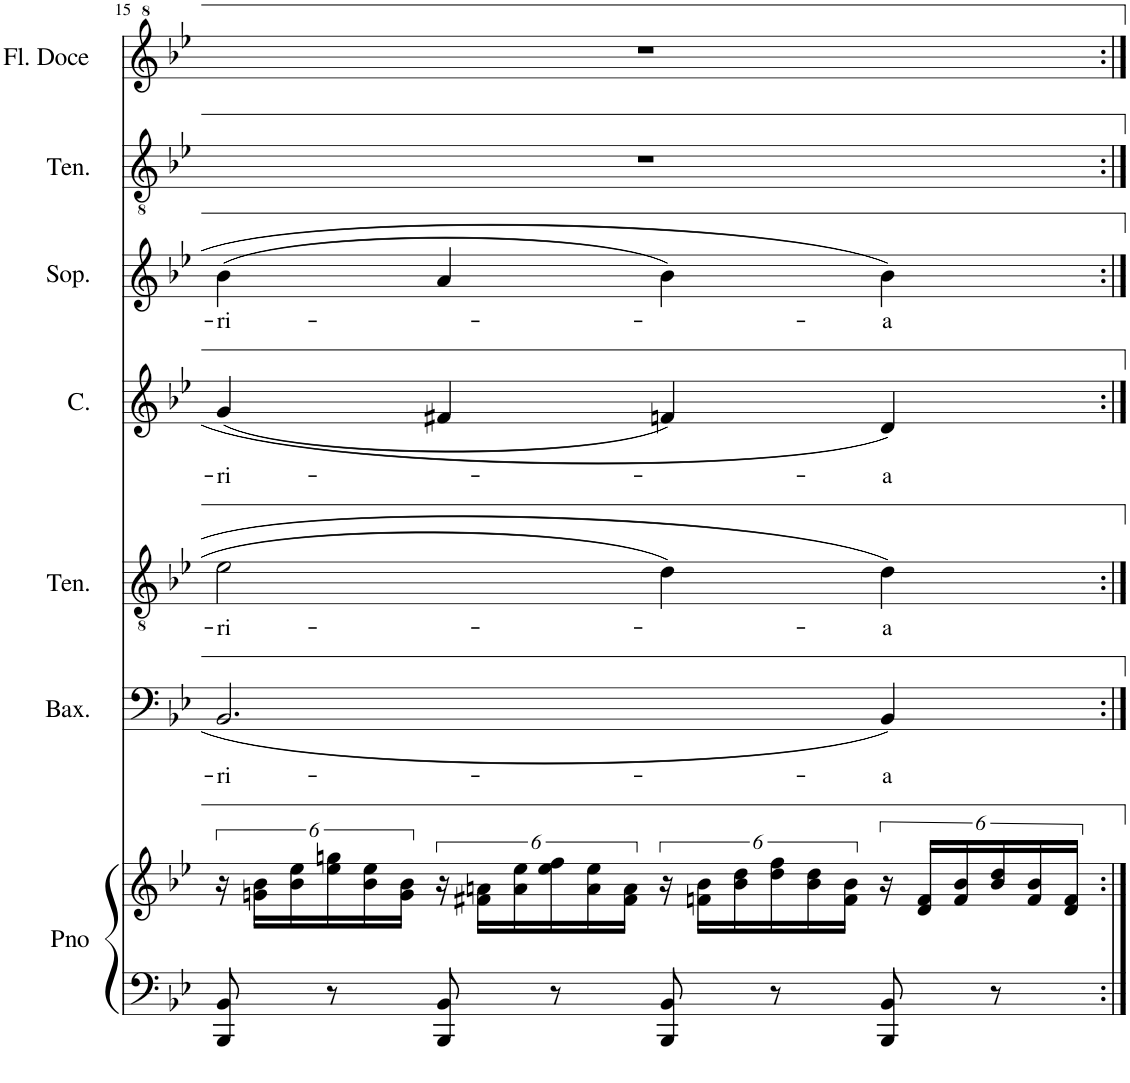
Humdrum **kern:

**kern	**kern	**kern	**text	**kern	**text	**kern	**text	**kern	**text	**kern	**kern
*part7	*part7	*part6	*part6	*part5	*part5	*part4	*part4	*part3	*part3	*part2	*part1
*staff8	*staff7	*staff6	*staff6	*staff5	*staff5	*staff4	*staff4	*staff3	*staff3	*staff2	*staff1
*I"Piano	*	*I"Baixo	*	*I"Tenor	*	*I"Contralto	*	*I"Soprano	*	*I"Tenor	*I"Flauta Doce
*I'Pno	*	*I'Bax.	*	*I'Ten.	*	*I'C.	*	*I'Sop.	*	*I'Ten.	*I'Fl. Doce
!!LO:PB:g=z
*clefF4	*clefG2	*clefF4	*	*clefGv2	*	*clefG2	*	*clefG2	*	*clefGv2	*clefG^2
*k[b-e-]	*k[b-e-]	*k[b-e-]	*	*k[b-e-]	*	*k[b-e-]	*	*k[b-e-]	*	*k[b-e-]	*k[b-e-]
*M4/4	*M4/4	*M4/4	*	*M4/4	*	*M4/4	*	*M4/4	*	*M4/4	*M4/4
*met(c)	*met(c)	*met(c)	*	*met(c)	*	*met(c)	*	*met(c)	*	*met(c)	*met(c)
=15	=15	=15	=15	=15	=15	=15	=15	=15	=15	=15	=15
!	!	!	!LO:LY:b	!	!LO:LY:b	!	!LO:LY:b	!	!LO:LY:b	!	!
8BBB-/ 8BB-/	24r	2.BB-/	-ri-	2e-\	-ri-	(4g/	-ri-	(4b-\	-ri-	1r	1r
.	24gn\ 24b-\LL	.	.	.	.	.	.	.	.	.	.
.	24b-\ 24ee-\	.	.	.	.	.	.	.	.	.	.
8r	24ee-\ 24ggn\	.	.	.	.	.	.	.	.	.	.
.	24b-\ 24ee-\	.	.	.	.	.	.	.	.	.	.
.	24g\ 24b-\JJ	.	.	.	.	.	.	.	.	.	.
8BBB-/ 8BB-/	24r	.	.	.	.	4f#X/	.	4a/	.	.	.
.	24f#X\ 24an\LL	.	.	.	.	.	.	.	.	.	.
.	24a\ 24ee-\	.	.	.	.	.	.	.	.	.	.
8r	24ee-\ 24ff\	.	.	.	.	.	.	.	.	.	.
.	24a\ 24ee-\	.	.	.	.	.	.	.	.	.	.
.	24f#\ 24a\JJ	.	.	.	.	.	.	.	.	.	.
8BBB-/ 8BB-/	24r	.	.	4d\	.	4fn/)	.	4b-\)	.	.	.
.	24fn\ 24b-\LL	.	.	.	.	.	.	.	.	.	.
.	24b-\ 24dd\	.	.	.	.	.	.	.	.	.	.
8r	24dd\ 24ff\	.	.	.	.	.	.	.	.	.	.
.	24b-\ 24dd\	.	.	.	.	.	.	.	.	.	.
.	24f\ 24b-\JJ	.	.	.	.	.	.	.	.	.	.
!	!	!	!LO:LY:b	!	!LO:LY:b	!	!LO:LY:b	!	!LO:LY:b	!	!
8BBB-/ 8BB-/	24r	4BB-/	-a	4d\	-a	4d/	-a	4b-\	-a	.	.
.	24d/ 24f/LL	.	.	.	.	.	.	.	.	.	.
.	24f/ 24b-/	.	.	.	.	.	.	.	.	.	.
8r	24b-/ 24dd/	.	.	.	.	.	.	.	.	.	.
.	24f/ 24b-/	.	.	.	.	.	.	.	.	.	.
.	24d/ 24f/JJ	.	.	.	.	.	.	.	.	.	.
=:|!	=:|!	=:|!	=:|!	=:|!	=:|!	=:|!	=:|!	=:|!	=:|!	=:|!	=:|!
*-	*-	*-	*-	*-	*-	*-	*-	*-	*-	*-	*-
